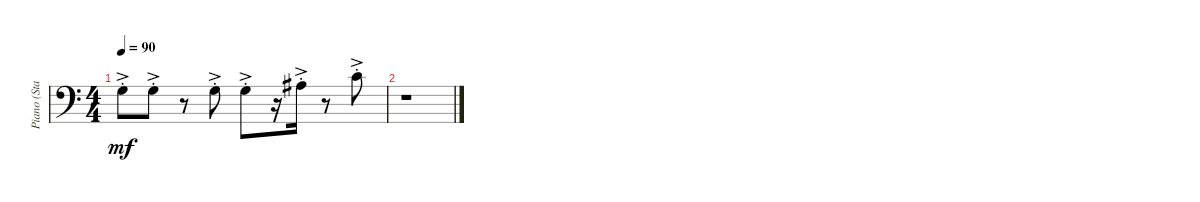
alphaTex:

\track ("Piano (Staff 2)" "Piano (Sta") {instrument acousticgrandpiano}
\staff {score}
\tuning (E4 B3 G3 D3 A2 E2 B1) {hide}
\ts (4 4)
\tempo 90
\clef f4
\ks c
0.3{ac st}.8{dy mf} 0.3{ac st}.8 r.8 0.3{ac st}.8 0.3{ac st}.8 r.16 3.3{ac st}.16 r.8 1.2{ac st}.8 |
r.1
